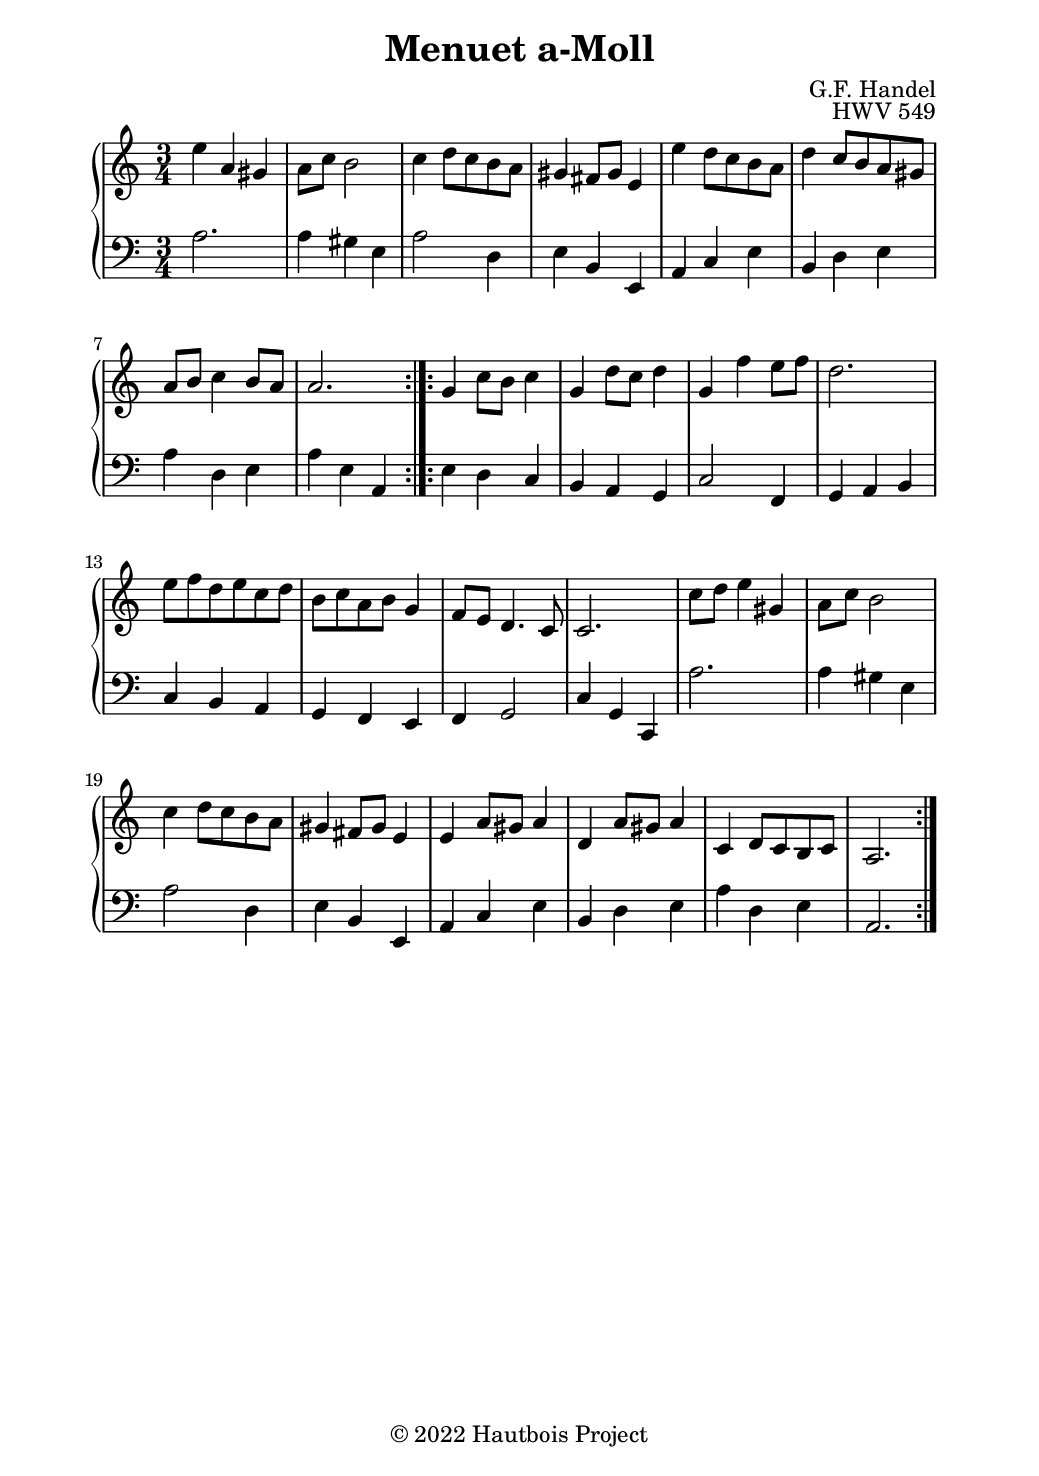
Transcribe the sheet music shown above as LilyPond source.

%! Title: Menuet a-moll, HWV549
%! Subtitle:
%! Subsubtitle:
%! Type: raw
%! Status: done
%! Remark:

\version "2.22.1"
%% Generated by lilypond-book
%% Options: [exampleindent=10.16\mm,indent=0\mm,line-width=14.5\cm,noragged-right,papersize=a5,quote]
%\include "lilypond-book-preamble.ly"
\include "italiano.ly"

%****************************************************************
% Start cut-&-pastable-section

%****************************************************************

\paper {
  % Set paper
  #(set-paper-size "b5")
  indent = 0\mm
  line-width = 14.5\cm
  ragged-right = ##f
  line-width = #(- line-width (* mm 3.000000) (* mm 1))
}

\layout {
  
}

%*****************************************
%  Set Header
%*****************************************
\header {
  title = "Menuet a-Moll"
  composer = "G.F. Handel"
  opus = "HWV 549"
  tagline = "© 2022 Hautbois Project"
}

%*****************************************
% Start Voice
% Write the voices here
%*****************************************
MyMeter = \time 3/4
MyKey = \key la \minor
PieceName = "Minuet"

VoiceI = \relative {
  %bar 1 - 4
  mi''4 la, sold
  la8 do si2
  do4 re8 do si la
  sold4 fad8 sold mi4

  %bar 5 - 8
  mi' re8 do si la
  re4 do8 si la sold
  la si do4 si8 la
  la2.
  
  \bar ":|.:"
  
  %bar 9 - 12
  sol4 do8 si do4
  sol4 re'8 do re4
  sol,4 fa' mi8 fa
  re2.

  %bar 13 - 16
  mi8 fa re mi do re
  si do la si sol4
  fa8 mi re4. do8
  do2.
  
  %bar 17 - 20
  do'8 re mi4 sold,
  la8 do si2
  do4 re8 do si la
  sold4 fad8 sold mi4

  %bar 21 - 24
  mi4 la8 sold la4
  re,4 la'8 sold la4
  do,4 re8 do si do
  la2.
  
  \bar ":|."
}


BassoI = \relative {
  %bar 1 - 4
  la2.
  la4 sold mi
  la2 re,4
  mi si mi,

  %bar 5 - 8
  la do mi
  si re mi
  la re, mi
  la mi la,
  
  %\bar ":|.:"
  
  %bar 9 - 12
  mi' re do
  si la sol
  do2 fa,4
  sol la si

  %bar 13 - 16
  do si la
  sol fa mi
  fa sol2
  do4 sol do,
  
  %bar 17 - 20
  la''2.
  la4 sold mi
  la2 re,4
  mi si mi,

  %bar 21 - 24
  la do mi
  si re mi
  la re, mi
  la,2.
  
  %\bar ":|.:"
}


%*****************************************
%  Start Score
%*****************************************

%\markup { \vspace #1 }
\score {
  \header {
    %piece = \PieceName
  }
  \new PianoStaff <<
    \new Staff { 
      \clef "treble" 
      %\MyTempo
      \MyKey
      \MyMeter
        \VoiceI
    }
    \new Staff { 
      \clef "bass"
      %\MyTempo
      \MyKey
      \MyMeter
        \BassoI
    }
  >>
}
